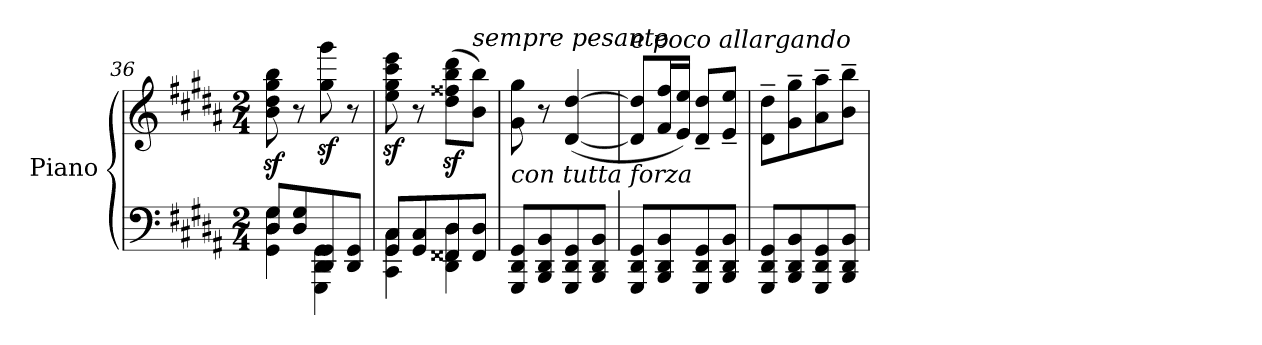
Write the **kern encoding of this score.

**kern	**kern
*part1	*part1
*staff2	*staff1
*I"Piano	*
*I'Pno.	*
*clefF4	*clefG2
*k[f#c#g#d#a#]	*k[f#c#g#d#a#]
*M2/4	*M2/4
=36	=36
*^	*
8D#/ 8G#/L	4GG#\ 4D#\ 4G#\	8b\z< 8dd#\z< 8gg#\z< 8bb\z<
8D#/ 8G#/	.	8r
8DD#/ 8GG#/	4GGG#\ 4DD#\ 4GG#\	8gg#\z< 8ggg#\z<
8DD#/ 8GG#/J	.	8r
=37	=37	=37
8GG#/ 8C#/L	4CC#\ 4GG#\ 4C#\	8ee\z< 8gg#\z< 8ccc#\z< 8eee\z<
8GG#/ 8C#/	.	8r
8FF##X/ 8D#/	4DD#\ 4FF##\ 4D#\	(>8dd#\z< 8ff##X\z< 8bb\z< 8ddd#\z<L
!	!	!LO:TX:a:i:t=sempre pesante
8FF##/ 8D#/J	.	8b\ 8bb\J)
*v	*v	*
=38	=38
!	!LO:TX:b:i:t=con tutta forza
8GGG#/ 8DD#/ 8GG#/L	8g#\ 8gg#\
8BBB/ 8DD#/ 8BB/	8r
8GGG#/ 8DD#/ 8GG#/	(<[4d#/ [4dd#/
8BBB/ 8DD#/ 8BB/J	.
!!LO:LB:g=z
=39	=39
!	!LO:TX:a:i:t=e poco allargando
8GGG#/ 8DD#/ 8GG#/L	8d#/] 8dd#/]L
8BBB/ 8DD#/ 8BB/	16f#/ 16ff#/L
.	16e/ 16ee/JJ)
8GGG#/ 8DD#/ 8GG#/	8d#/~ 8dd#/~L
8BBB/ 8DD#/ 8BB/J	8e/~ 8ee/~J
=40	=40
8GGG#/ 8DD#/ 8GG#/L	8d#\~ 8dd#\~L
8BBB/ 8DD#/ 8BB/	8g#\~ 8gg#\~
8GGG#/ 8DD#/ 8GG#/	8a#\~ 8aa#\~
8BBB/ 8DD#/ 8BB/J	8b\~ 8bb\~J
=	=
*-	*-
